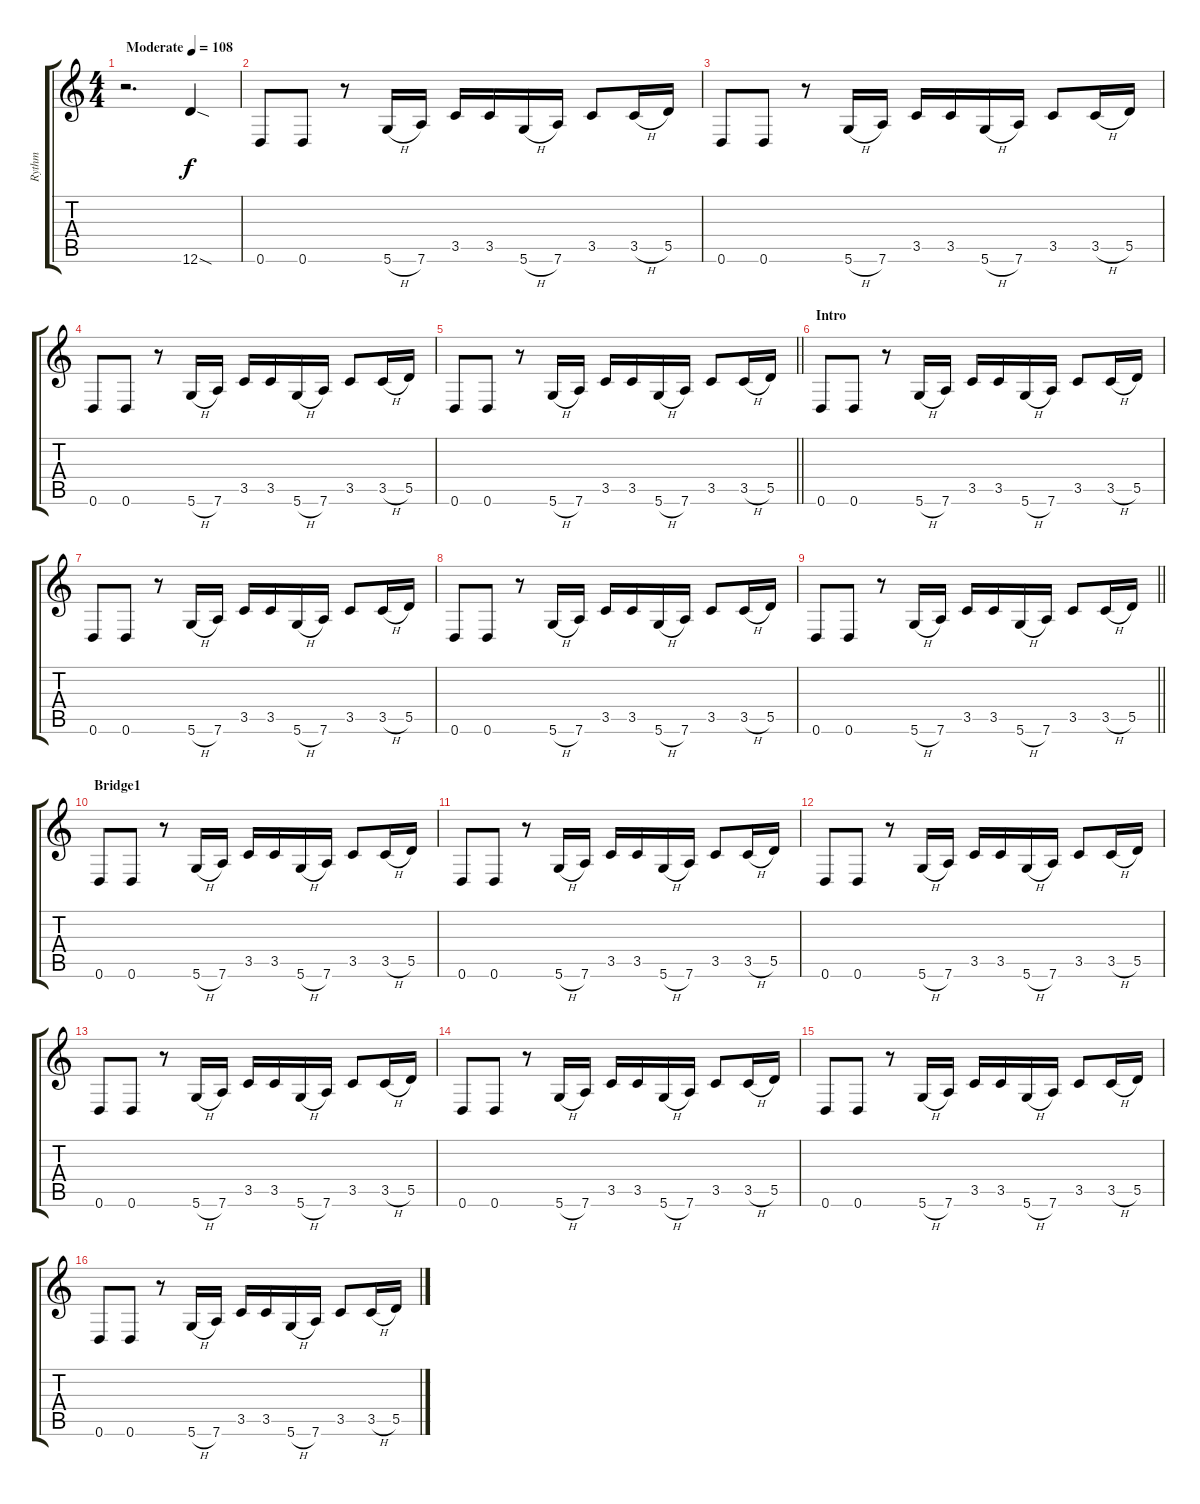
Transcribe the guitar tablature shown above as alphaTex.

\track ("Rythm" "Rythm") {instrument distortionguitar}
\staff {score tabs}
\tuning (E4 B3 G3 D3 A2 D2) {hide}
\ts (4 4)
\tempo (108 "Moderate")
\clef g2
\ks c
r.2{d dy f instrument distortionguitar} 12.6{sod}.4 |
0.6.8 0.6.8 r.8 5.6{h}.16 7.6.16 3.5.16 3.5.16 5.6{h}.16 7.6.16 3.5.8 3.5{h}.16 5.5.16 |
0.6.8 0.6.8 r.8 5.6{h}.16 7.6.16 3.5.16 3.5.16 5.6{h}.16 7.6.16 3.5.8 3.5{h}.16 5.5.16 |
0.6.8 0.6.8 r.8 5.6{h}.16 7.6.16 3.5.16 3.5.16 5.6{h}.16 7.6.16 3.5.8 3.5{h}.16 5.5.16 |
\barLineRight lightlight
0.6.8 0.6.8 r.8 5.6{h}.16 7.6.16 3.5.16 3.5.16 5.6{h}.16 7.6.16 3.5.8 3.5{h}.16 5.5.16 |
\section ("" "Intro")
0.6.8 0.6.8 r.8 5.6{h}.16 7.6.16 3.5.16 3.5.16 5.6{h}.16 7.6.16 3.5.8 3.5{h}.16 5.5.16 |
0.6.8 0.6.8 r.8 5.6{h}.16 7.6.16 3.5.16 3.5.16 5.6{h}.16 7.6.16 3.5.8 3.5{h}.16 5.5.16 |
0.6.8 0.6.8 r.8 5.6{h}.16 7.6.16 3.5.16 3.5.16 5.6{h}.16 7.6.16 3.5.8 3.5{h}.16 5.5.16 |
\barLineRight lightlight
0.6.8 0.6.8 r.8 5.6{h}.16 7.6.16 3.5.16 3.5.16 5.6{h}.16 7.6.16 3.5.8 3.5{h}.16 5.5.16 |
\section ("" "Bridge1")
0.6.8 0.6.8 r.8 5.6{h}.16 7.6.16 3.5.16 3.5.16 5.6{h}.16 7.6.16 3.5.8 3.5{h}.16 5.5.16 |
0.6.8 0.6.8 r.8 5.6{h}.16 7.6.16 3.5.16 3.5.16 5.6{h}.16 7.6.16 3.5.8 3.5{h}.16 5.5.16 |
0.6.8 0.6.8 r.8 5.6{h}.16 7.6.16 3.5.16 3.5.16 5.6{h}.16 7.6.16 3.5.8 3.5{h}.16 5.5.16 |
0.6.8 0.6.8 r.8 5.6{h}.16 7.6.16 3.5.16 3.5.16 5.6{h}.16 7.6.16 3.5.8 3.5{h}.16 5.5.16 |
0.6.8 0.6.8 r.8 5.6{h}.16 7.6.16 3.5.16 3.5.16 5.6{h}.16 7.6.16 3.5.8 3.5{h}.16 5.5.16 |
0.6.8 0.6.8 r.8 5.6{h}.16 7.6.16 3.5.16 3.5.16 5.6{h}.16 7.6.16 3.5.8 3.5{h}.16 5.5.16 |
0.6.8 0.6.8 r.8 5.6{h}.16 7.6.16 3.5.16 3.5.16 5.6{h}.16 7.6.16 3.5.8 3.5{h}.16 5.5.16
